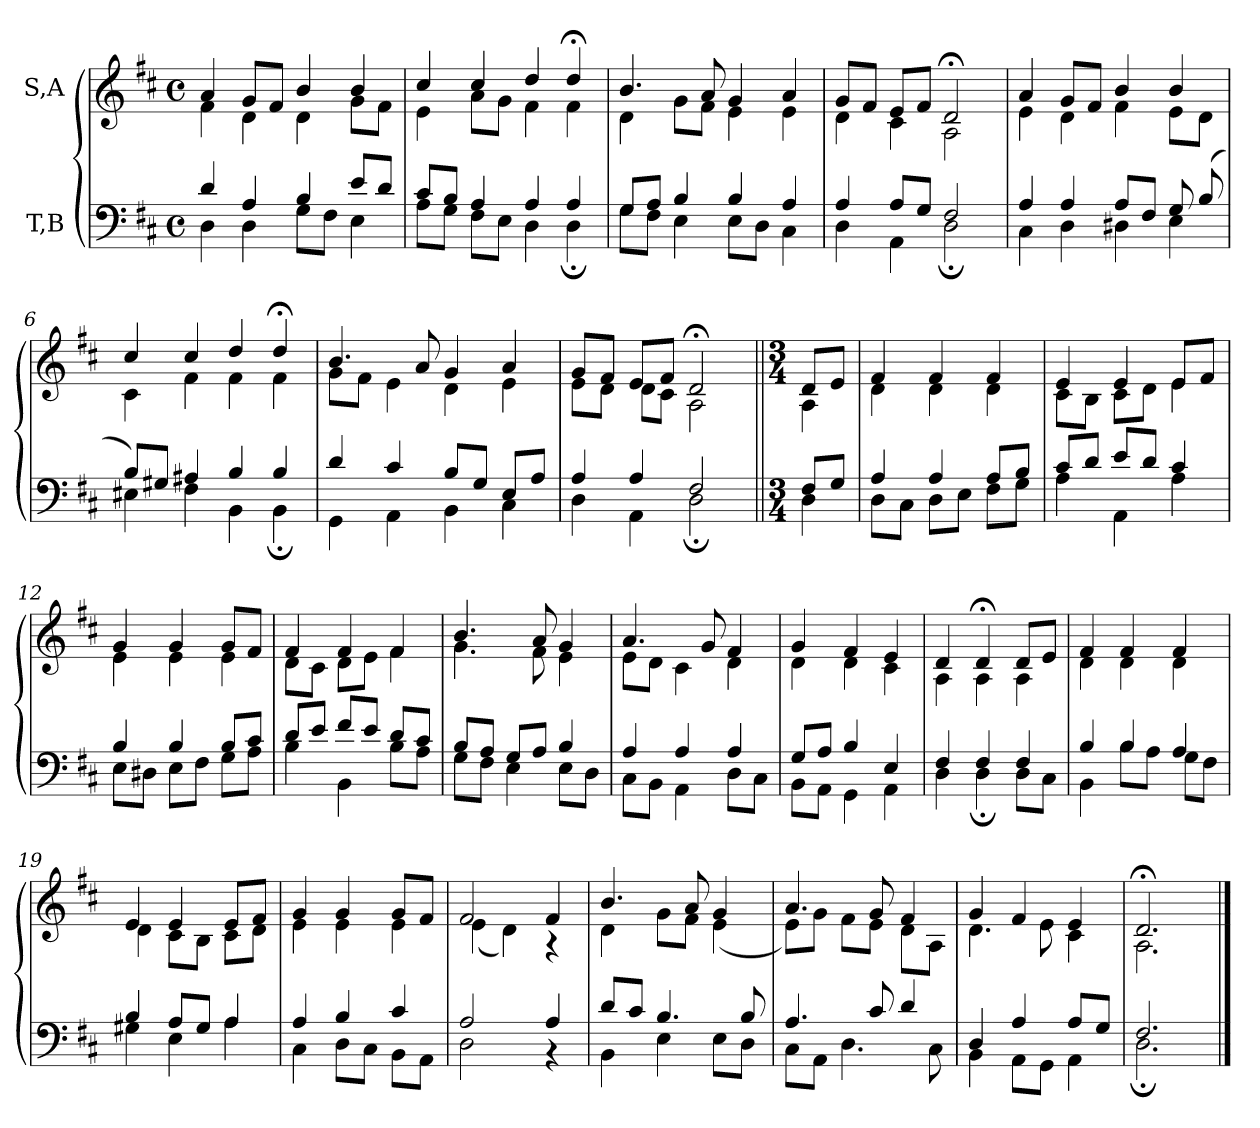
**kern	**kern
*part2	*part1
*staff2	*staff1
*I"T,B	*I"S,A
*clefF4	*clefG2
*k[f#c#]	*k[f#c#]
*M4/4	*M4/4
*met(c)	*met(c)
=1	=1
*^	*^
4d	4D	4a	4f#
4A	4D	8gL	4d
.	.	8f#J	.
4B	8GL	4b	4d
.	8F#J	.	.
8eL	4E	4b	8gL
8dJ	.	.	8f#J
=2	=2	=2	=2
8c#L	8AL	4cc#	4e
8BJ	8GJ	.	.
4A	8F#L	4cc#	8aL
.	8EJ	.	8gJ
4A	4D	4dd	4f#
4A	4D;	4dd;<	4f#
=3	=3	=3	=3
8GL	8GL	4.b	4d
8AJ	8F#J	.	.
4B	4E	.	8gL
.	.	8a	8f#J
4B	8EL	4g	4e
.	8DJ	.	.
4A	4C#	4a	4e
=4	=4	=4	=4
4A	4D	8gL	4d
.	.	8f#J	.
8AL	4AA	8eL	4c#
8GJ	.	8f#J	.
2F#	2D;	2d;<	2A
=5	=5	=5	=5
4A	4C#	4a	4e
4A	4D	8gL	4d
.	.	8f#J	.
8AL	4D#X	4b	4f#
8F#J	.	.	.
8G	4E	4b	8eL
(>8B	.	.	8dJ
=6	=6	=6	=6
8BL)	4E#X	4cc#	4c#
8G#XJ	.	.	.
4A#X	4F#	4cc#	4f#
4B	4BB	4dd	4f#
4B	4BB;	4dd;<	4f#
=7	=7	=7	=7
4d	4GG	4.b	8gL
.	.	.	8f#J
4c#	4AA	.	4e
.	.	8a	.
8BL	4BB	4g	4d
8GJ	.	.	.
8EL	4C#	4a	4e
8AJ	.	.	.
=8	=8	=8	=8
4A	4D	8gL	8eL
.	.	8f#J	8dJ
4A	4AA	8eL	8dL
.	.	8f#J	8c#J
2F#	2D;	2d;<	2A
=604||	=604||	=604||	=604||
*M3/4	*	*M3/4	*
8F#L	4D	8dL	4A
8GJ	.	8eJ	.
=10	=10	=10	=10
4A	8DL	4f#	4d
.	8C#J	.	.
4A	8DL	4f#	4d
.	8EJ	.	.
8AL	8F#L	4f#	4d
8BJ	8GJ	.	.
=11	=11	=11	=11
8c#L	4A	4e	8c#L
8dJ	.	.	8BJ
8eL	4AA	4e	8c#L
8dJ	.	.	8dJ
4c#	4A	8eL	4e
.	.	8f#J	.
=12	=12	=12	=12
4B	8EL	4g	4e
.	8D#XJ	.	.
4B	8EL	4g	4e
.	8F#J	.	.
8BL	8GL	8gL	4e
8c#J	8AJ	8f#J	.
=13	=13	=13	=13
8dL	4B	4f#	8dL
8eJ	.	.	8c#J
8f#L	4BB	4f#	8dL
8eJ	.	.	8eJ
8dL	8BL	4f#	4f#
8c#J	8AJ	.	.
=14	=14	=14	=14
8BL	8GL	4.b	4.g
8AJ	8F#J	.	.
8GL	4E	.	.
8AJ	.	8a	8f#
4B	8EL	4g	4e
.	8DJ	.	.
=15	=15	=15	=15
4A	8C#L	4.a	8eL
.	8BBJ	.	8dJ
4A	4AA	.	4c#
.	.	8g	.
4A	8DL	4f#	4d
.	8C#J	.	.
=16	=16	=16	=16
8GL	8BBL	4g	4d
8AJ	8AAJ	.	.
4B	4GG	4f#	4d
4E	4AA	4e	4c#
=17	=17	=17	=17
4F#	4D	4d	4A
4F#	4D;	4d;<	4A
4F#	8DL	8dL	4A
.	8C#J	8eJ	.
=18	=18	=18	=18
4B	4BB	4f#	4d
4B	8BL	4f#	4d
.	8AJ	.	.
4A	8GL	4f#	4d
.	8F#J	.	.
=19	=19	=19	=19
4B	4G#X	4e	4d
8AL	4E	4e	8c#L
8G#J	.	.	8BJ
4A	4A	8eL	8c#L
.	.	8f#J	8dJ
=20	=20	=20	=20
4A	4C#	4g	4e
4B	8DL	4g	4e
.	8C#J	.	.
4c#	8BBL	8gL	4e
.	8AAJ	8f#J	.
=21	=21	=21	=21
2A	2D	2f#	(<4e
.	.	.	4d)
4A	4r	4f#	4r
=22	=22	=22	=22
8dL	4BB	4.b	4d
8c#J	.	.	.
4.B	4E	.	8gL
.	.	8a	8f#J
.	8EL	4g	(<4e
8B	8DJ	.	.
=23	=23	=23	=23
4.A	8C#L	4.a	8eL)
.	8AAJ	.	8gJ
.	4.D	.	8f#L
8c#	.	8g	8eJ
4d	.	4f#	8dL
.	8C#	.	8AJ
=24	=24	=24	=24
4D	4BB	4g	4.d
4A	8AAL	4f#	.
.	8GGJ	.	8e
8AL	4AA	4e	4c#
8GJ	.	.	.
=25	=25	=25	=25
2.F#	2.D;	2.d;<	2.A
*v	*v	*	*
*	*v	*v
==	==
*-	*-
